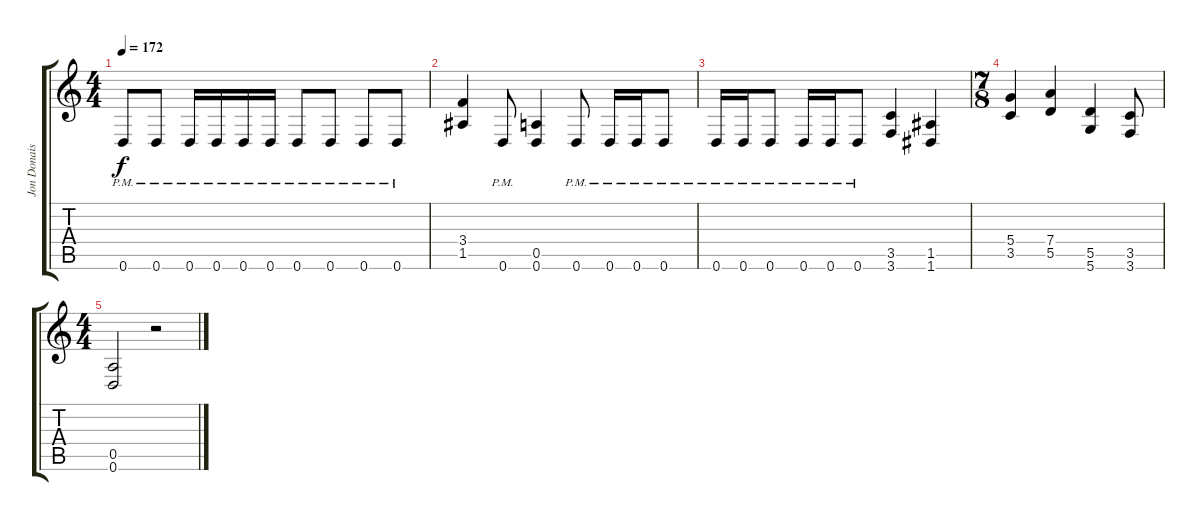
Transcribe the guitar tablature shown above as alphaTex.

\track ("Jon Donais" "Jon Donais") {instrument distortionguitar}
\staff {score tabs}
\tuning (E4 B3 G3 D3 A2 D2) {hide}
\ts (4 4)
\tempo 172
\clef g2
\ks c
0.6{pm}.8{dy f} 0.6{pm}.8 0.6{pm}.16 0.6{pm}.16 0.6{pm}.16 0.6{pm}.16 0.6{pm}.8 0.6{pm}.8 0.6{pm}.8 0.6{pm}.8 |
(3.4 1.5).4 0.6{pm}.8 (0.5 0.6).4 0.6{pm}.8 0.6{pm}.16 0.6{pm}.16 0.6{pm}.8 |
0.6{pm}.16 0.6{pm}.16 0.6{pm}.8 0.6{pm}.16 0.6{pm}.16 0.6{pm}.8 (3.5 3.6).4 (1.5 1.6).4 |
\ts (7 8)
(5.4 3.5).4 (7.4 5.5).4 (5.5 5.6).4 (3.5 3.6).8 |
\ts (4 4)
(0.5 0.6).2 r.2
